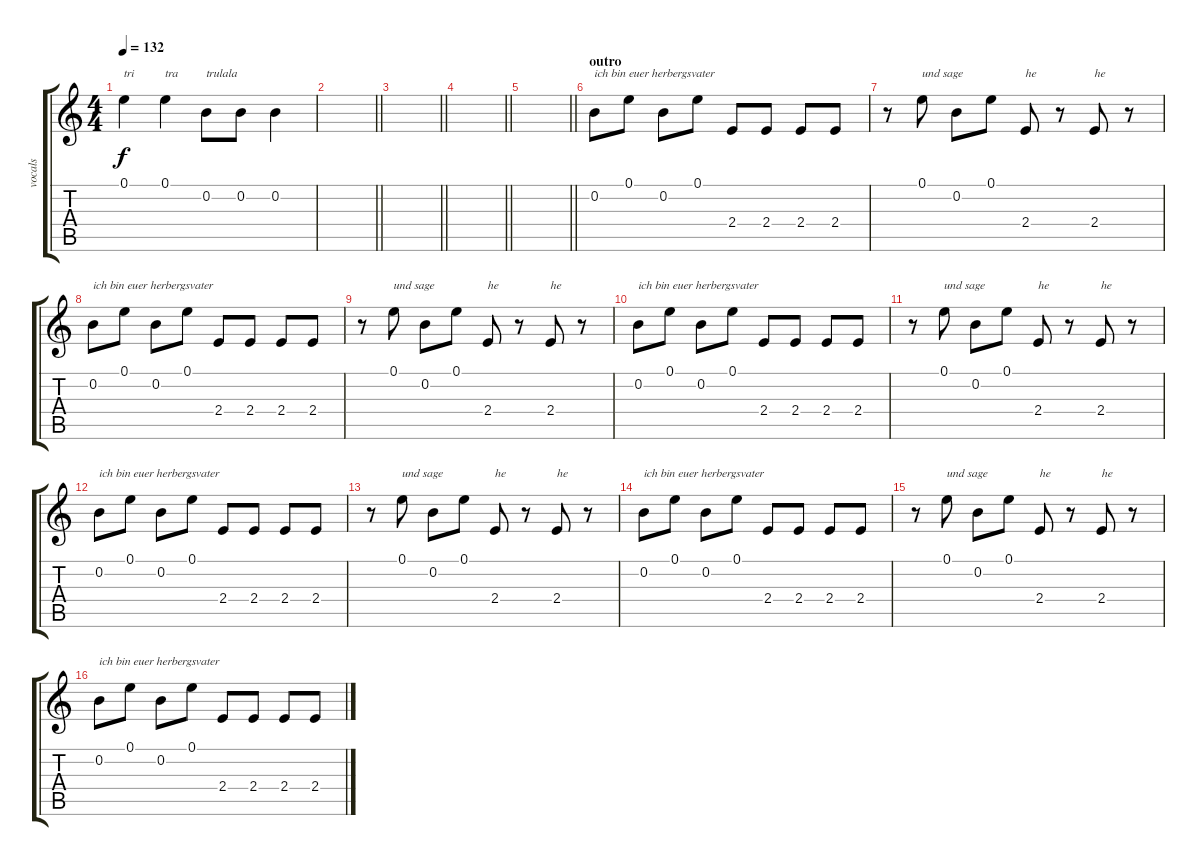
\track ("vocals" "vocals") {instrument electricguitarjazz}
\staff {score tabs}
\tuning (E4 B3 G3 D3 A2 E2) {hide}
\ts (4 4)
\tempo 132
\clef g2
\ks c
0.1.4{txt "tri" dy f} 0.1.4{txt "tra"} 0.2.8{txt "trulala"} 0.2.8 0.2.4 |
\barLineRight lightlight
|
\barLineRight lightlight
|
\barLineRight lightlight
|
\barLineRight lightlight
|
\section ("" "outro")
0.2.8{txt "ich bin euer herbergsvater"} 0.1.8 0.2.8 0.1.8 2.4.8 2.4.8 2.4.8 2.4.8 |
r.8 0.1.8{txt "und sage"} 0.2.8 0.1.8 2.4.8{txt "he"} r.8 2.4.8{txt "he"} r.8 |
0.2.8{txt "ich bin euer herbergsvater"} 0.1.8 0.2.8 0.1.8 2.4.8 2.4.8 2.4.8 2.4.8 |
r.8 0.1.8{txt "und sage"} 0.2.8 0.1.8 2.4.8{txt "he"} r.8 2.4.8{txt "he"} r.8 |
0.2.8{txt "ich bin euer herbergsvater"} 0.1.8 0.2.8 0.1.8 2.4.8 2.4.8 2.4.8 2.4.8 |
r.8 0.1.8{txt "und sage"} 0.2.8 0.1.8 2.4.8{txt "he"} r.8 2.4.8{txt "he"} r.8 |
0.2.8{txt "ich bin euer herbergsvater"} 0.1.8 0.2.8 0.1.8 2.4.8 2.4.8 2.4.8 2.4.8 |
r.8 0.1.8{txt "und sage"} 0.2.8 0.1.8 2.4.8{txt "he"} r.8 2.4.8{txt "he"} r.8 |
0.2.8{txt "ich bin euer herbergsvater"} 0.1.8 0.2.8 0.1.8 2.4.8 2.4.8 2.4.8 2.4.8 |
r.8 0.1.8{txt "und sage"} 0.2.8 0.1.8 2.4.8{txt "he"} r.8 2.4.8{txt "he"} r.8 |
0.2.8{txt "ich bin euer herbergsvater"} 0.1.8 0.2.8 0.1.8 2.4.8 2.4.8 2.4.8 2.4.8
